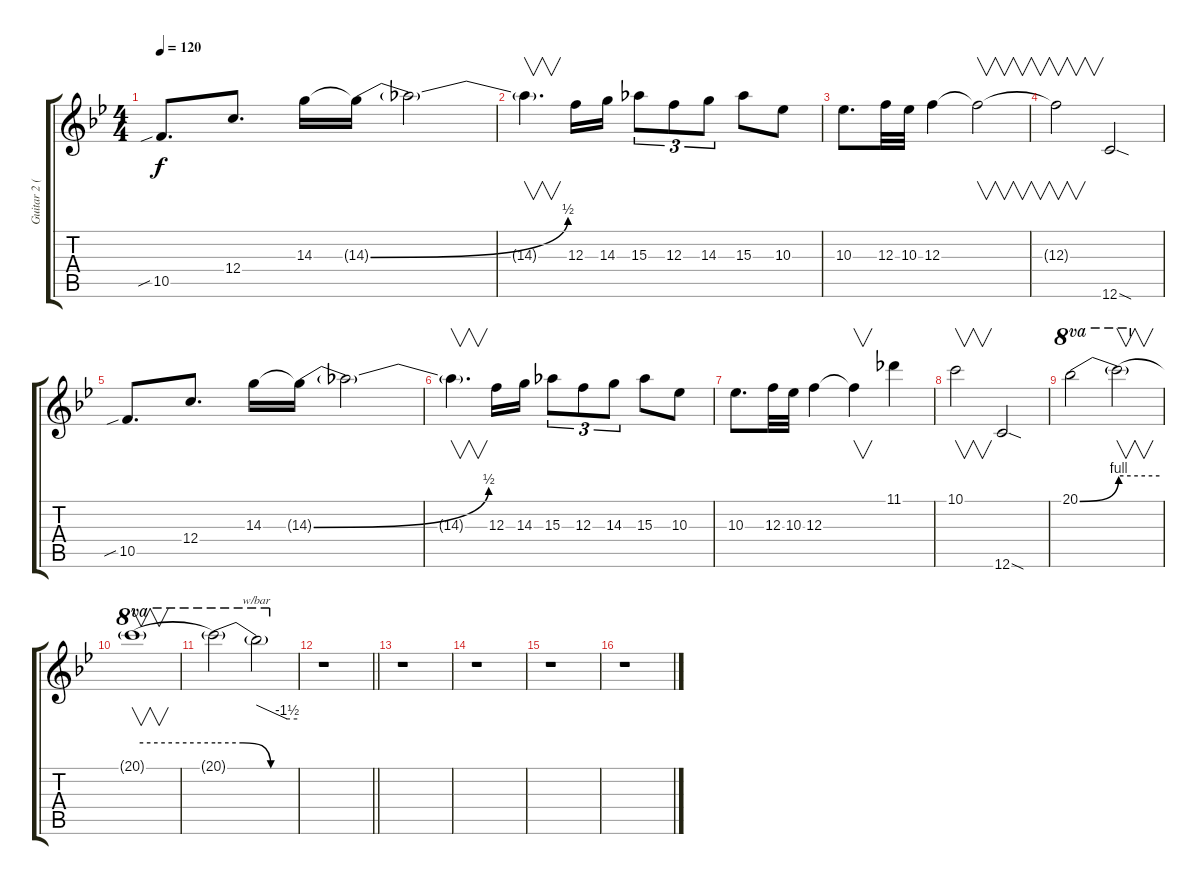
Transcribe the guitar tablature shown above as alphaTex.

\track ("Guitar 2 (Distorted- Tuck)" "Guitar 2 (") {instrument distortionguitar}
\staff {score tabs}
\tuning (D4 A3 F3 C3 G2 C2) {hide}
\ts (4 4)
\tempo 120
\clef g2
\ks bb
10.5{sib}.8{d dy f} 12.4.8{d} 14.3.16 14.3{be (bend 0 0 60 2) t}.16 14.3{t}.2 |
14.3{t}.4{v d} 12.3.16 14.3.16 15.3.8{tu (3 2)} 12.3.8{tu (3 2)} 14.3.8{tu (3 2)} 15.3.8 10.3.8 |
10.3.8{d} 12.3.32 10.3.32 12.3.4 12.3{t}.2{v} |
12.3{t}.2{v} 12.6{sod}.2 |
10.5{sib}.8{d} 12.4.8{d} 14.3.16 14.3{be (bend 0 0 60 2) t}.16 14.3{t}.2 |
14.3{t}.4{v d} 12.3.16 14.3.16 15.3.8{tu (3 2)} 12.3.8{tu (3 2)} 14.3.8{tu (3 2)} 15.3.8 10.3.8 |
10.3.8{d} 12.3.32 10.3.32 12.3.4 12.3{t}.4{v} 11.1.4 |
10.1.2{v} 12.6{sod}.2 |
20.1{be (bend 0 0 60 4)}.2{ot 8va} 20.1{be (hold 0 4 60 4) t}.2{v ot 8va} |
20.1{be (hold 0 4 60 4) t}.1{v ot 8va} |
20.1{be (custom 0 4 20 4 40 0 60 0) t}.2{ot 8va} 20.1{t}.2{tbe (custom default 0 0 45 -6 60 -6) ot 8va} |
\barLineRight lightlight
r.1 |
r.1 |
r.1 |
r.1 |
r.1
